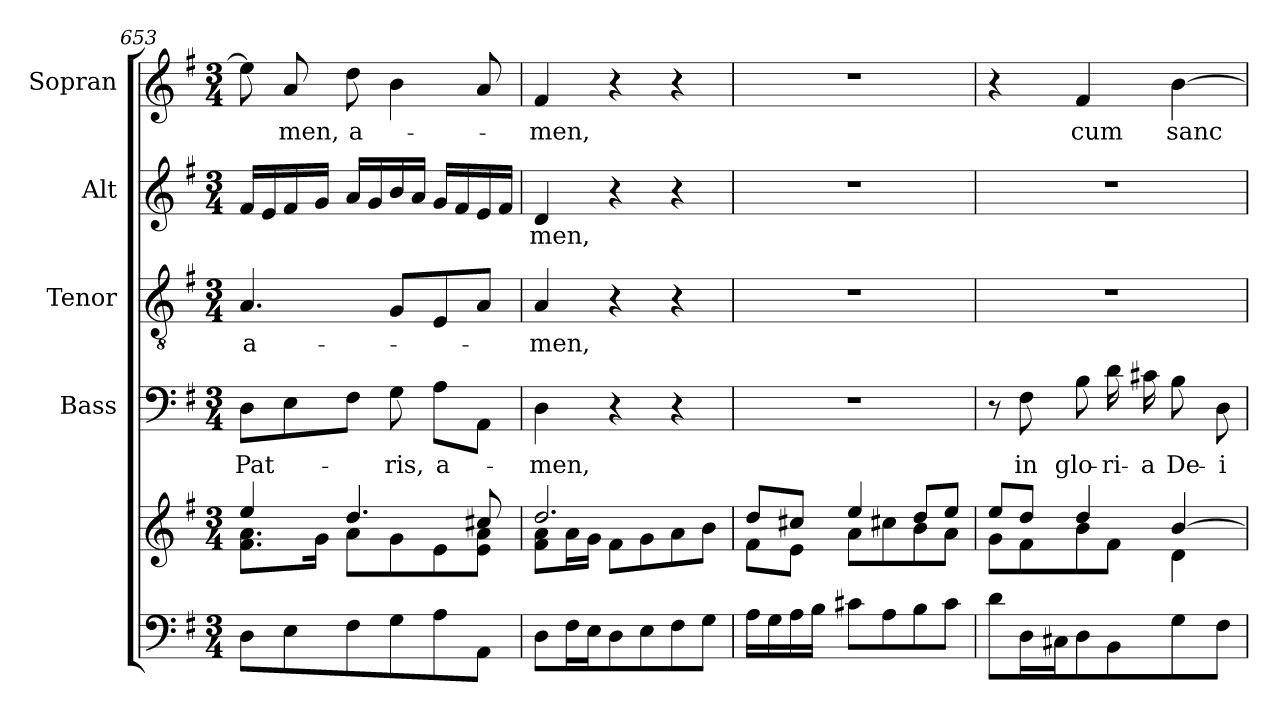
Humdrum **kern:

**kern	**kern	**kern	**text	**kern	**text	**kern	**text	**kern	**text
*part5	*part5	*part4	*part4	*part3	*part3	*part2	*part2	*part1	*part1
*staff6	*staff5	*staff4	*staff4	*staff3	*staff3	*staff2	*staff2	*staff1	*staff1
*	*	*I"Bass	*	*I"Tenor	*	*I"Alt	*	*I"Sopran	*
*	*	*I'B.	*	*I'T.	*	*I'A.	*	*I'S.	*
!!LO:LB:g=z
*clefF4	*clefG2	*clefF4	*	*clefGv2	*	*clefG2	*	*clefG2	*
*k[f#]	*k[f#]	*k[f#]	*	*k[f#]	*	*k[f#]	*	*k[f#]	*
*G:	*G:	*G:	*	*G:	*	*G:	*	*G:	*
*M3/4	*M3/4	*M3/4	*	*M3/4	*	*M3/4	*	*M3/4	*
=653	=653	=653	=653	=653	=653	=653	=653	=653	=653
*	*^	*	*	*	*	*	*	*	*
!	!	!	!	!LO:LY:b	!	!LO:LY:b	!	!	!	!
8D\L	4ee/	8.f#\ 8.a\L	8D\L	Pat-	4.A/	a-	16f#/LL	.	8ee\]	.
.	.	.	.	.	.	.	16e/	.	.	.
!	!	!	!	!	!	!	!	!	!	!LO:LY:b
8E\	.	.	8E\	.	.	.	16f#/	.	8a/	-men,
.	.	16g\Jk	.	.	.	.	16g/JJ	.	.	.
!	!	!	!	!	!	!	!	!	!	!LO:LY:b
8F#\	4.dd/	8a\L	8F#\J	.	.	.	16a/LL	.	8dd\	a-
.	.	.	.	.	.	.	16g/	.	.	.
!	!	!	!	!LO:LY:b	!	!	!	!	!	!
8G\	.	8g\	8G\	-ris,	8G/L	.	16b/	.	4b\	.
.	.	.	.	.	.	.	16a/JJ	.	.	.
!	!	!	!	!LO:LY:b	!	!	!	!	!	!
8A\	.	8e\	8A\L	a-	8E/	.	16g/LL	.	.	.
.	.	.	.	.	.	.	16f#/	.	.	.
8AA\J	8cc#X/	8e\ 8a\J	8AA\J	.	8A/J	.	16e/	.	8a/	.
.	.	.	.	.	.	.	16f#/JJ	.	.	.
=654	=654	=654	=654	=654	=654	=654	=654	=654	=654	=654
!	!	!	!	!LO:LY:b	!	!LO:LY:b	!	!LO:LY:b	!	!LO:LY:b
8D\L	2.dd/	8f#\ 8a\L	4D\	-men,	4A/	-men,	4d/	-men,	4f#/	-men,
16F#\L	.	16a\L	.	.	.	.	.	.	.	.
16E\J	.	16g\JJ	.	.	.	.	.	.	.	.
8D\	.	8f#\L	4r	.	4r	.	4r	.	4r	.
8E\	.	8g\	.	.	.	.	.	.	.	.
8F#\	.	8a\	4r	.	4r	.	4r	.	4r	.
8G\J	.	8b\J	.	.	.	.	.	.	.	.
=655	=655	=655	=655	=655	=655	=655	=655	=655	=655	=655
16A\LL	8dd/L	8f#\L	2.r	.	2.r	.	2.r	.	2.r	.
16G\	.	.	.	.	.	.	.	.	.	.
16A\	8cc#X/J	8e\J	.	.	.	.	.	.	.	.
16B\JJ	.	.	.	.	.	.	.	.	.	.
8c#X\L	4ee/	8a\L	.	.	.	.	.	.	.	.
8A\	.	8cc#X\	.	.	.	.	.	.	.	.
8B\	8dd/L	8b\	.	.	.	.	.	.	.	.
8c#\J	8ee/J	8a\J	.	.	.	.	.	.	.	.
=656	=656	=656	=656	=656	=656	=656	=656	=656	=656	=656
8d\L	8ee/L	8g\L	8r	.	2.r	.	2.r	.	4r	.
!	!	!	!	!LO:LY:b	!	!	!	!	!	!
16D\L	8dd/J	8f#\	8F#\	in	.	.	.	.	.	.
16C#X\J	.	.	.	.	.	.	.	.	.	.
!	!	!	!	!LO:LY:b	!	!	!	!	!	!LO:LY:b
8D\	4dd/	8b\	8B\	glo-	.	.	.	.	4f#/	cum
!	!	!	!	!LO:LY:b	!	!	!	!	!	!
8BB\	.	8f#\J	16d\	-ri-	.	.	.	.	.	.
!	!	!	!	!LO:LY:b	!	!	!	!	!	!
.	.	.	16c#X\	-a	.	.	.	.	.	.
!	!	!	!	!LO:LY:b	!	!	!	!	!	!LO:LY:b
8G\	[>4b/	4d\	8B\	De-	.	.	.	.	[4b\	sanc-
!	!	!	!	!LO:LY:b	!	!	!	!	!	!
8F#\J	.	.	8D\	-i	.	.	.	.	.	.
*	*v	*v	*	*	*	*	*	*	*	*
=	=	=	=	=	=	=	=	=	=
*-	*-	*-	*-	*-	*-	*-	*-	*-	*-
